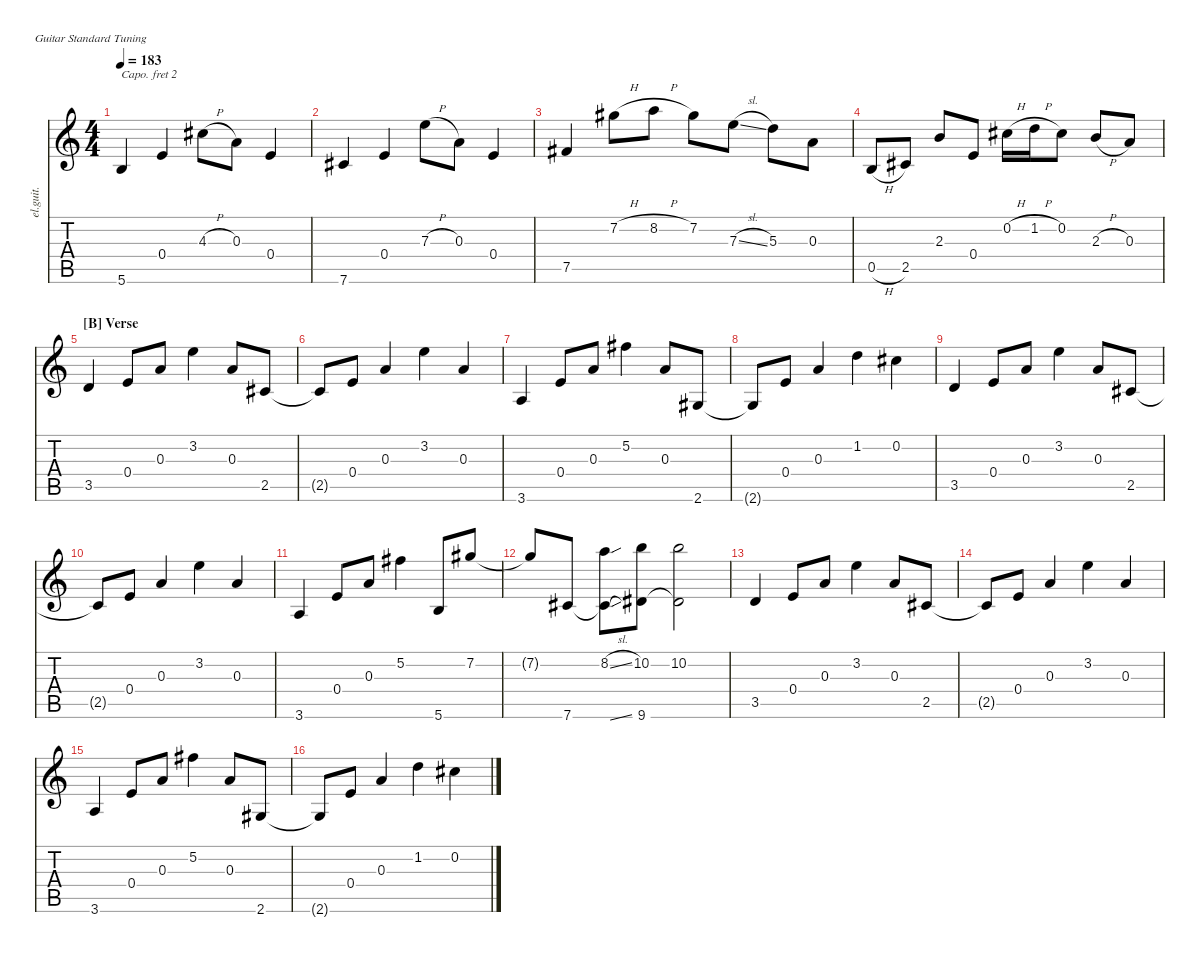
\defaultSystemsLayout 4
\hideDynamics
\bracketExtendMode nobrackets
\otherSystemsTrackNameOrientation horizontal
\track ("Clean Guitar" "el.guit.") {instrument electricguitarclean}
\staff {score tabs}
\capo 2
\tuning (E4 B3 G3 D3 A2 E2)
\ts (4 4)
\tempo 183
\clef g2
\ks c
5.6.4{dy mf beam Up} 0.4.4{beam Up} 4.3{h acc #}.8{beam Down} 0.3.8{beam Down} 0.4.4{beam Up} |
7.6{acc #}.4{beam Up} 0.4.4{beam Up} 7.3{h}.8{beam Down} 0.3.8{beam Down} 0.4.4{beam Up} |
7.5{acc #}.4{beam Up} 7.2{h acc #}.8{beam Down} 8.2{h}.8{beam Down} 7.2{acc #}.8{beam Down} 7.3{sl}.8{beam Down} 5.3.8{beam Down} 0.3.8{beam Down} |
0.5{h}.8{beam Up} 2.5{acc #}.8{beam Up} 2.3.8{beam Up} 0.4.8{beam Up} 0.2{h acc #}.16{beam Down} 1.2{h}.16{beam Down} 0.2{acc #}.8{beam Down} 2.3{h}.8{beam Up} 0.3.8{beam Up} |
\section ("B" "Verse")
3.5.4{beam Up} 0.4.8{beam Up} 0.3.8{beam Up} 3.2.4{beam Down} 0.3.8{beam Up} 2.5{acc #}.8{beam Up} |
2.5{t acc #}.8{beam Up} 0.4.8{beam Up} 0.3.4{beam Up} 3.2.4{beam Down} 0.3.4{beam Up} |
3.6.4{beam Up} 0.4.8{beam Up} 0.3.8{beam Up} 5.2{acc #}.4{beam Down} 0.3.8{beam Up} 2.6{acc #}.8{beam Up} |
2.6{t acc #}.8{beam Up} 0.4.8{beam Up} 0.3.4{beam Up} 1.2.4{beam Down} 0.2{acc #}.4{beam Down} |
3.5.4{beam Up} 0.4.8{beam Up} 0.3.8{beam Up} 3.2.4{beam Down} 0.3.8{beam Up} 2.5{acc #}.8{beam Up} |
2.5{t acc #}.8{beam Up} 0.4.8{beam Up} 0.3.4{beam Up} 3.2.4{beam Down} 0.3.4{beam Up} |
3.6.4{beam Up} 0.4.8{beam Up} 0.3.8{beam Up} 5.2{acc #}.4{beam Down} 5.6.8{beam Up} 7.2{acc #}.8{beam Up} |
7.2{t acc #}.8{beam Up} 7.6{acc #}.8{beam Up} (8.2{sl} 7.6{sl t acc #}).8{beam Down} (10.2 9.6{acc #}).8{beam Down} (10.2 9.6{t acc #}).2{beam Down} |
3.5.4{beam Up} 0.4.8{beam Up} 0.3.8{beam Up} 3.2.4{beam Down} 0.3.8{beam Up} 2.5{acc #}.8{beam Up} |
2.5{t acc #}.8{beam Up} 0.4.8{beam Up} 0.3.4{beam Up} 3.2.4{beam Down} 0.3.4{beam Up} |
3.6.4{beam Up} 0.4.8{beam Up} 0.3.8{beam Up} 5.2{acc #}.4{beam Down} 0.3.8{beam Up} 2.6{acc #}.8{beam Up} |
2.6{t acc #}.8{beam Up} 0.4.8{beam Up} 0.3.4{beam Up} 1.2.4{beam Down} 0.2{acc #}.4{beam Down}
